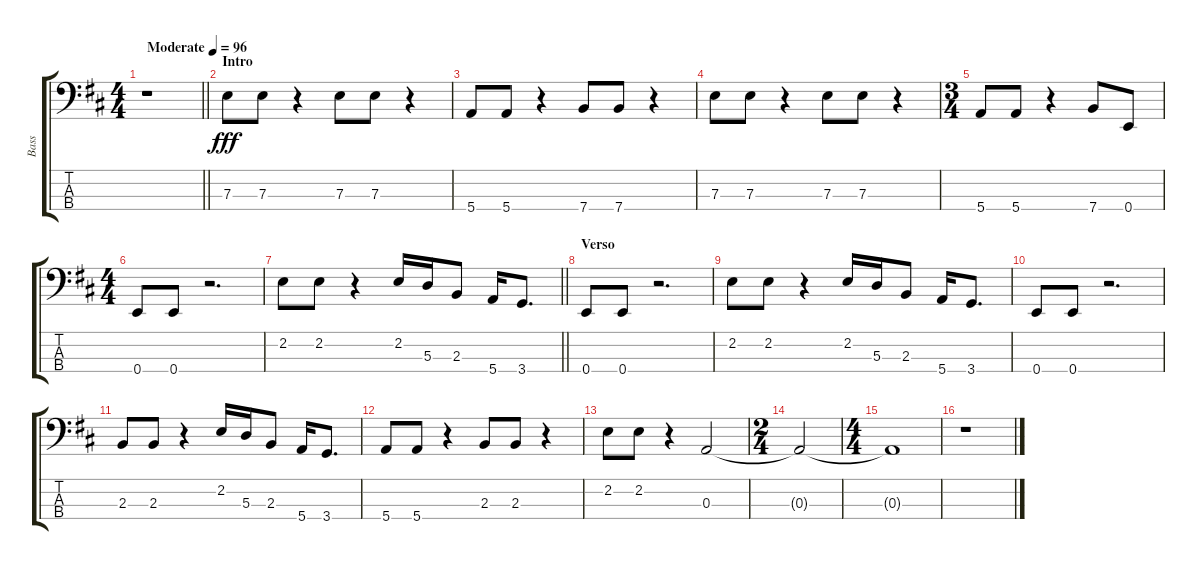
\track ("Bass" "Bass") {instrument electricbasspick}
\staff {score tabs}
\tuning (G2 D2 A1 E1) {hide}
\ts (4 4)
\tempo (96 "Moderate")
\clef f4
\barLineRight lightlight
\ks d
r.1{dy fff instrument electricbasspick} |
\section ("" "Intro")
7.3.8 7.3.8 r.4 7.3.8 7.3.8 r.4 |
5.4.8 5.4.8 r.4 7.4.8 7.4.8 r.4 |
7.3.8 7.3.8 r.4 7.3.8 7.3.8 r.4 |
\ts (3 4)
5.4.8 5.4.8 r.4 7.4.8 0.4.8 |
\ts (4 4)
0.4.8 0.4.8 r.2{d} |
\barLineRight lightlight
2.2.8 2.2.8 r.4 2.2.16 5.3.16 2.3.8 5.4.16 3.4.8{d} |
\section ("" "Verso")
0.4.8 0.4.8 r.2{d} |
2.2.8 2.2.8 r.4 2.2.16 5.3.16 2.3.8 5.4.16 3.4.8{d} |
0.4.8 0.4.8 r.2{d} |
2.3.8 2.3.8 r.4 2.2.16 5.3.16 2.3.8 5.4.16 3.4.8{d} |
5.4.8 5.4.8 r.4 2.3.8 2.3.8 r.4 |
2.2.8 2.2.8 r.4 0.3.2 |
\ts (2 4)
0.3{t}.2 |
\ts (4 4)
0.3{t}.1 |
r.1
